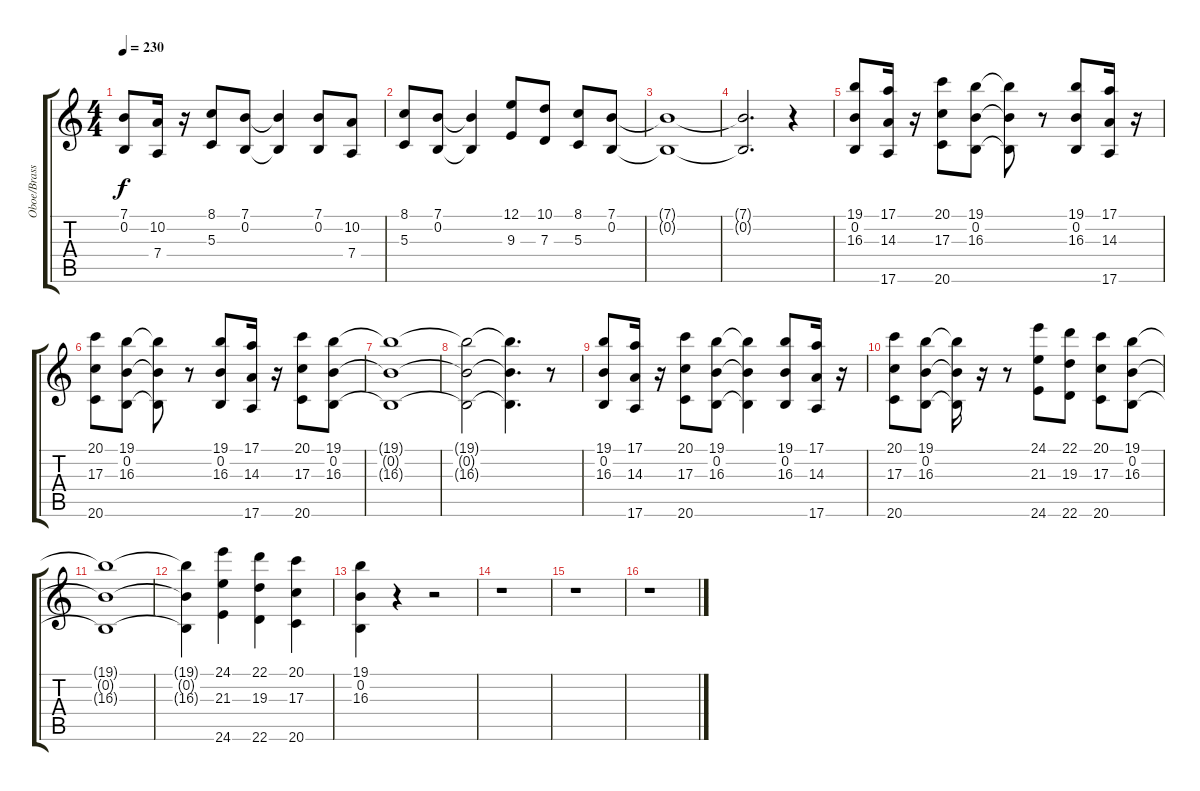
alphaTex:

\track ("Oboe/Brass/Flute" "Oboe/Brass") {instrument oboe}
\staff {score tabs}
\tuning (E4 B3 G3 D3 A2 E2) {hide}
\ts (4 4)
\tempo 230
\clef g2
\ks c
(7.1 0.2).8{dy f} (10.2 7.4).16 r.16 (8.1 5.3).8 (7.1 0.2).8 (7.1{t} 0.2{t}).4 (7.1 0.2).8 (10.2 7.4).8 |
(8.1 5.3).8 (7.1 0.2).8 (7.1{t} 0.2{t}).4 (12.1 9.3).8 (10.1 7.3).8 (8.1 5.3).8 (7.1 0.2).8 |
(7.1{t} 0.2{t}).1 |
(7.1{t} 0.2{t}).2{d} r.4 |
(19.1 0.2 16.3).8 (17.1 14.3 17.6).16 r.16 (20.1 17.3 20.6).8 (19.1 0.2 16.3).8 (19.1{t} 0.2{t} 16.3{t}).8 r.8 (19.1 0.2 16.3).8 (17.1 14.3 17.6).16 r.16 |
(20.1 17.3 20.6).8 (19.1 0.2 16.3).8 (19.1{t} 0.2{t} 16.3{t}).8 r.8 (19.1 0.2 16.3).8 (17.1 14.3 17.6).16 r.16 (20.1 17.3 20.6).8 (19.1 0.2 16.3).8 |
(19.1{t} 0.2{t} 16.3{t}).1 |
(19.1{t} 0.2{t} 16.3{t}).2 (19.1{t} 0.2{t} 16.3{t}).4{d} r.8 |
(19.1 0.2 16.3).8 (17.1 14.3 17.6).16 r.16 (20.1 17.3 20.6).8 (19.1 0.2 16.3).8 (19.1{t} 0.2{t} 16.3{t}).4 (19.1 0.2 16.3).8 (17.1 14.3 17.6).16 r.16 |
(20.1 17.3 20.6).8 (19.1 0.2 16.3).8 (19.1{t} 0.2{t} 16.3{t}).16 r.16 r.8 (24.1 21.3 24.6).8 (22.1 19.3 22.6).8 (20.1 17.3 20.6).8 (19.1 0.2 16.3).8 |
(19.1{t} 0.2{t} 16.3{t}).1 |
(19.1{t} 0.2{t} 16.3{t}).4 (24.1 21.3 24.6).4 (22.1 19.3 22.6).4 (20.1 17.3 20.6).4 |
(19.1 0.2 16.3).4 r.4 r.2 |
r.1 |
r.1 |
r.1
